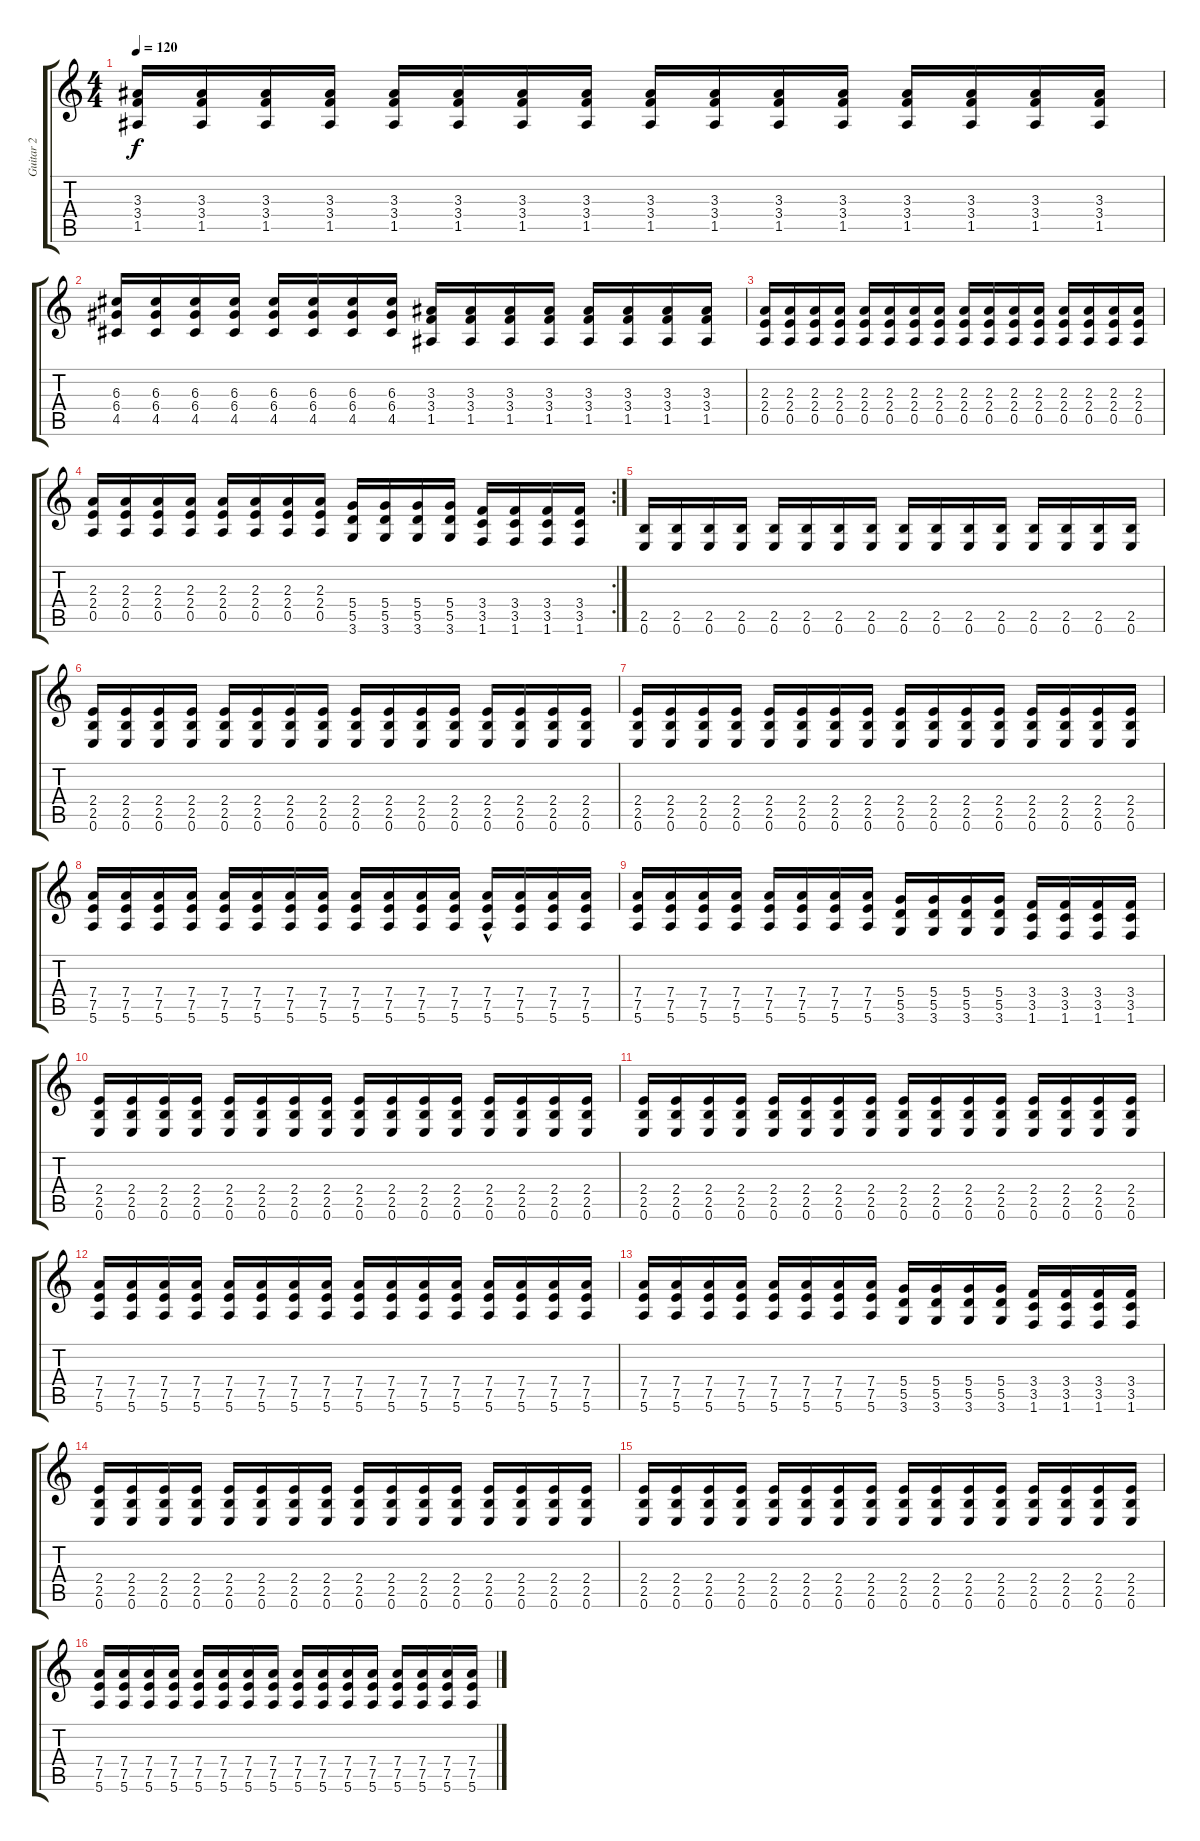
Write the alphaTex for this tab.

\track ("Guitar 2" "Guitar 2") {instrument overdrivenguitar}
\staff {score tabs}
\tuning (E4 B3 G3 D3 A2 E2) {hide}
\ts (4 4)
\tempo 120
\clef g2
\ks c
(3.3 3.4 1.5).16{dy f} (3.3 3.4 1.5).16 (3.3 3.4 1.5).16 (3.3 3.4 1.5).16 (3.3 3.4 1.5).16 (3.3 3.4 1.5).16 (3.3 3.4 1.5).16 (3.3 3.4 1.5).16 (3.3 3.4 1.5).16 (3.3 3.4 1.5).16 (3.3 3.4 1.5).16 (3.3 3.4 1.5).16 (3.3 3.4 1.5).16 (3.3 3.4 1.5).16 (3.3 3.4 1.5).16 (3.3 3.4 1.5).16 |
(6.3 6.4 4.5).16 (6.3 6.4 4.5).16 (6.3 6.4 4.5).16 (6.3 6.4 4.5).16 (6.3 6.4 4.5).16 (6.3 6.4 4.5).16 (6.3 6.4 4.5).16 (6.3 6.4 4.5).16 (3.3 3.4 1.5).16 (3.3 3.4 1.5).16 (3.3 3.4 1.5).16 (3.3 3.4 1.5).16 (3.3 3.4 1.5).16 (3.3 3.4 1.5).16 (3.3 3.4 1.5).16 (3.3 3.4 1.5).16 |
(2.3 2.4 0.5).16 (2.3 2.4 0.5).16 (2.3 2.4 0.5).16 (2.3 2.4 0.5).16 (2.3 2.4 0.5).16 (2.3 2.4 0.5).16 (2.3 2.4 0.5).16 (2.3 2.4 0.5).16 (2.3 2.4 0.5).16 (2.3 2.4 0.5).16 (2.3 2.4 0.5).16 (2.3 2.4 0.5).16 (2.3 2.4 0.5).16 (2.3 2.4 0.5).16 (2.3 2.4 0.5).16 (2.3 2.4 0.5).16 |
\rc 2
(2.3 2.4 0.5).16 (2.3 2.4 0.5).16 (2.3 2.4 0.5).16 (2.3 2.4 0.5).16 (2.3 2.4 0.5).16 (2.3 2.4 0.5).16 (2.3 2.4 0.5).16 (2.3 2.4 0.5).16 (5.4 5.5 3.6).16 (5.4 5.5 3.6).16 (5.4 5.5 3.6).16 (5.4 5.5 3.6).16 (3.4 3.5 1.6).16 (3.4 3.5 1.6).16 (3.4 3.5 1.6).16 (3.4 3.5 1.6).16 |
(2.5 0.6).16 (2.5 0.6).16 (2.5 0.6).16 (2.5 0.6).16 (2.5 0.6).16 (2.5 0.6).16 (2.5 0.6).16 (2.5 0.6).16 (2.5 0.6).16 (2.5 0.6).16 (2.5 0.6).16 (2.5 0.6).16 (2.5 0.6).16 (2.5 0.6).16 (2.5 0.6).16 (2.5 0.6).16 |
(2.4 2.5 0.6).16 (2.4 2.5 0.6).16 (2.4 2.5 0.6).16 (2.4 2.5 0.6).16 (2.4 2.5 0.6).16 (2.4 2.5 0.6).16 (2.4 2.5 0.6).16 (2.4 2.5 0.6).16 (2.4 2.5 0.6).16 (2.4 2.5 0.6).16 (2.4 2.5 0.6).16 (2.4 2.5 0.6).16 (2.4 2.5 0.6).16 (2.4 2.5 0.6).16 (2.4 2.5 0.6).16 (2.4 2.5 0.6).16 |
(2.4 2.5 0.6).16 (2.4 2.5 0.6).16 (2.4 2.5 0.6).16 (2.4 2.5 0.6).16 (2.4 2.5 0.6).16 (2.4 2.5 0.6).16 (2.4 2.5 0.6).16 (2.4 2.5 0.6).16 (2.4 2.5 0.6).16 (2.4 2.5 0.6).16 (2.4 2.5 0.6).16 (2.4 2.5 0.6).16 (2.4 2.5 0.6).16 (2.4 2.5 0.6).16 (2.4 2.5 0.6).16 (2.4 2.5 0.6).16 |
(7.4 7.5 5.6).16 (7.4 7.5 5.6).16 (7.4 7.5 5.6).16 (7.4 7.5 5.6).16 (7.4 7.5 5.6).16 (7.4 7.5 5.6).16 (7.4 7.5 5.6).16 (7.4 7.5 5.6).16 (7.4 7.5 5.6).16 (7.4 7.5 5.6).16 (7.4 7.5 5.6).16 (7.4 7.5 5.6).16 (7.4{hac} 7.5 5.6).16 (7.4 7.5 5.6).16 (7.4 7.5 5.6).16 (7.4 7.5 5.6).16 |
(7.4 7.5 5.6).16 (7.4 7.5 5.6).16 (7.4 7.5 5.6).16 (7.4 7.5 5.6).16 (7.4 7.5 5.6).16 (7.4 7.5 5.6).16 (7.4 7.5 5.6).16 (7.4 7.5 5.6).16 (5.4 5.5 3.6).16 (5.4 5.5 3.6).16 (5.4 5.5 3.6).16 (5.4 5.5 3.6).16 (3.4 3.5 1.6).16 (3.4 3.5 1.6).16 (3.4 3.5 1.6).16 (3.4 3.5 1.6).16 |
(2.4 2.5 0.6).16 (2.4 2.5 0.6).16 (2.4 2.5 0.6).16 (2.4 2.5 0.6).16 (2.4 2.5 0.6).16 (2.4 2.5 0.6).16 (2.4 2.5 0.6).16 (2.4 2.5 0.6).16 (2.4 2.5 0.6).16 (2.4 2.5 0.6).16 (2.4 2.5 0.6).16 (2.4 2.5 0.6).16 (2.4 2.5 0.6).16 (2.4 2.5 0.6).16 (2.4 2.5 0.6).16 (2.4 2.5 0.6).16 |
(2.4 2.5 0.6).16 (2.4 2.5 0.6).16 (2.4 2.5 0.6).16 (2.4 2.5 0.6).16 (2.4 2.5 0.6).16 (2.4 2.5 0.6).16 (2.4 2.5 0.6).16 (2.4 2.5 0.6).16 (2.4 2.5 0.6).16 (2.4 2.5 0.6).16 (2.4 2.5 0.6).16 (2.4 2.5 0.6).16 (2.4 2.5 0.6).16 (2.4 2.5 0.6).16 (2.4 2.5 0.6).16 (2.4 2.5 0.6).16 |
(7.4 7.5 5.6).16 (7.4 7.5 5.6).16 (7.4 7.5 5.6).16 (7.4 7.5 5.6).16 (7.4 7.5 5.6).16 (7.4 7.5 5.6).16 (7.4 7.5 5.6).16 (7.4 7.5 5.6).16 (7.4 7.5 5.6).16 (7.4 7.5 5.6).16 (7.4 7.5 5.6).16 (7.4 7.5 5.6).16 (7.4 7.5 5.6).16 (7.4 7.5 5.6).16 (7.4 7.5 5.6).16 (7.4 7.5 5.6).16 |
(7.4 7.5 5.6).16 (7.4 7.5 5.6).16 (7.4 7.5 5.6).16 (7.4 7.5 5.6).16 (7.4 7.5 5.6).16 (7.4 7.5 5.6).16 (7.4 7.5 5.6).16 (7.4 7.5 5.6).16 (5.4 5.5 3.6).16 (5.4 5.5 3.6).16 (5.4 5.5 3.6).16 (5.4 5.5 3.6).16 (3.4 3.5 1.6).16 (3.4 3.5 1.6).16 (3.4 3.5 1.6).16 (3.4 3.5 1.6).16 |
(2.4 2.5 0.6).16 (2.4 2.5 0.6).16 (2.4 2.5 0.6).16 (2.4 2.5 0.6).16 (2.4 2.5 0.6).16 (2.4 2.5 0.6).16 (2.4 2.5 0.6).16 (2.4 2.5 0.6).16 (2.4 2.5 0.6).16 (2.4 2.5 0.6).16 (2.4 2.5 0.6).16 (2.4 2.5 0.6).16 (2.4 2.5 0.6).16 (2.4 2.5 0.6).16 (2.4 2.5 0.6).16 (2.4 2.5 0.6).16 |
(2.4 2.5 0.6).16 (2.4 2.5 0.6).16 (2.4 2.5 0.6).16 (2.4 2.5 0.6).16 (2.4 2.5 0.6).16 (2.4 2.5 0.6).16 (2.4 2.5 0.6).16 (2.4 2.5 0.6).16 (2.4 2.5 0.6).16 (2.4 2.5 0.6).16 (2.4 2.5 0.6).16 (2.4 2.5 0.6).16 (2.4 2.5 0.6).16 (2.4 2.5 0.6).16 (2.4 2.5 0.6).16 (2.4 2.5 0.6).16 |
(7.4 7.5 5.6).16 (7.4 7.5 5.6).16 (7.4 7.5 5.6).16 (7.4 7.5 5.6).16 (7.4 7.5 5.6).16 (7.4 7.5 5.6).16 (7.4 7.5 5.6).16 (7.4 7.5 5.6).16 (7.4 7.5 5.6).16 (7.4 7.5 5.6).16 (7.4 7.5 5.6).16 (7.4 7.5 5.6).16 (7.4 7.5 5.6).16 (7.4 7.5 5.6).16 (7.4 7.5 5.6).16 (7.4 7.5 5.6).16
